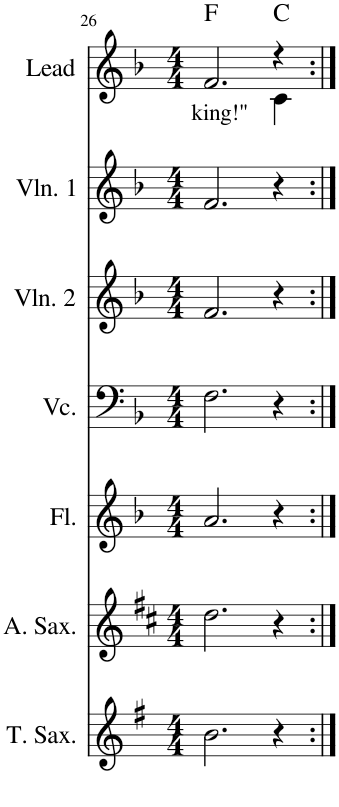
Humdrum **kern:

**kern	**kern	**kern	**kern	**kern	**kern	**kern	**text	**harte
*part7	*part6	*part5	*part4	*part3	*part2	*part1	*part1	*part1
*staff7	*staff6	*staff5	*staff4	*staff3	*staff2	*staff1	*staff1	*
*I"Tenor Saxophone	*I"Alto Saxophone	*I"Flute	*I"Violoncello	*I"Violin 2	*I"Violin 1	*I"Lead	*	*
*I'T. Sax.	*I'A. Sax.	*I'Fl.	*I'Vc.	*I'Vln. 2	*I'Vln. 1	*I'Lead	*	*
!!LO:PB:g=z
*clefG2	*clefG2	*clefG2	*clefF4	*clefG2	*clefG2	*clefG2	*	*
*Trd8c14	*Trd5c9	*	*	*	*	*	*	*
*k[f#]	*k[f#c#]	*k[b-]	*k[b-]	*k[b-]	*k[b-]	*k[b-]	*	*
*M4/4	*M4/4	*M4/4	*M4/4	*M4/4	*M4/4	*M4/4	*	*
=26	=26	=26	=26	=26	=26	=26	=26	=26
!	!	!	!	!	!	!	!LO:LY:b	!
*	*	*	*	*	*	*^	*	*
2.b\	2.dd\	2.a/	2.F\	2.f/	2.f/	2.f/	2.ryy	king!"	F:maj
4r	4r	4r	4r	4r	4r	4r	4c\	.	C:maj
*	*	*	*	*	*	*v	*v	*	*
=:|!	=:|!	=:|!	=:|!	=:|!	=:|!	=:|!	=:|!	=:|!
*-	*-	*-	*-	*-	*-	*-	*-	*-
